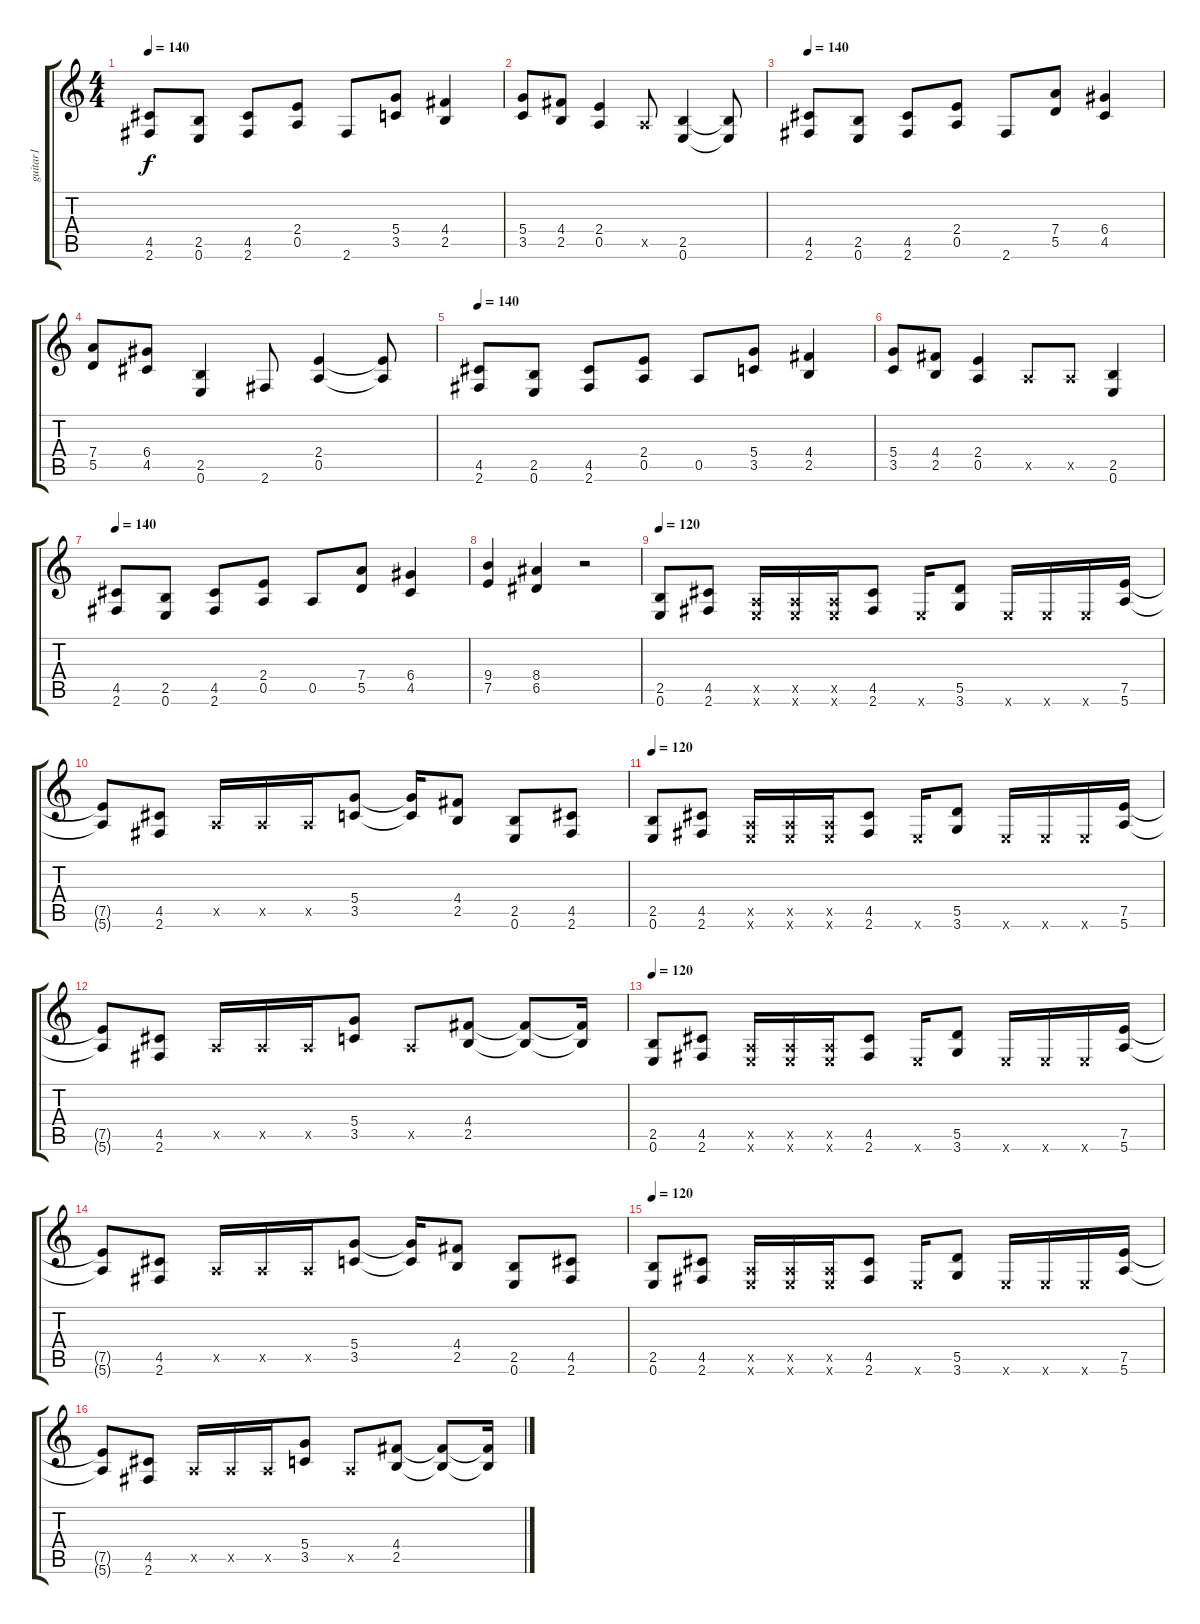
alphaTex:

\track ("guitar1" "guitar1") {instrument overdrivenguitar}
\staff {score tabs}
\tuning (E4 B3 G3 D3 A2 E2) {hide}
\ts (4 4)
\tempo 140
\clef g2
\ks c
(4.5 2.6).8{dy f} (2.5 0.6).8 (4.5 2.6).8 (2.4 0.5).8 2.6.8 (5.4 3.5).8 (4.4 2.5).4 |
(5.4 3.5).8 (4.4 2.5).8 (2.4 0.5).4 0.5{x}.8 (2.5 0.6).4 (2.5{t} 0.6{t}).8 |
\tempo 140
(4.5 2.6).8 (2.5 0.6).8 (4.5 2.6).8 (2.4 0.5).8 2.6.8 (7.4 5.5).8 (6.4 4.5).4 |
(7.4 5.5).8 (6.4 4.5).8 (2.5 0.6).4 2.6.8 (2.4 0.5).4 (2.4{t} 0.5{t}).8 |
\tempo 140
(4.5 2.6).8 (2.5 0.6).8 (4.5 2.6).8 (2.4 0.5).8 0.5.8 (5.4 3.5).8 (4.4 2.5).4 |
(5.4 3.5).8 (4.4 2.5).8 (2.4 0.5).4 0.5{x}.8 0.5{x}.8 (2.5 0.6).4 |
\tempo 140
(4.5 2.6).8 (2.5 0.6).8 (4.5 2.6).8 (2.4 0.5).8 0.5.8 (7.4 5.5).8 (6.4 4.5).4 |
(9.4 7.5).4 (8.4 6.5).4 r.2 |
\tempo 120
(2.5 0.6).8 (4.5 2.6).8 (0.5{x} 0.6{x}).16 (0.5{x} 0.6{x}).16 (0.5{x} 0.6{x}).16 (4.5 2.6).8 0.6{x}.16 (5.5 3.6).8 0.6{x}.16 0.6{x}.16 0.6{x}.16 (7.5 5.6).16 |
(7.5{t} 5.6{t}).8 (4.5 2.6).8 0.5{x}.16 0.5{x}.16 0.5{x}.16 (5.4 3.5).8 (5.4{t} 3.5{t}).16 (4.4 2.5).8 (2.5 0.6).8 (4.5 2.6).8 |
\tempo 120
(2.5 0.6).8 (4.5 2.6).8 (0.5{x} 0.6{x}).16 (0.5{x} 0.6{x}).16 (0.5{x} 0.6{x}).16 (4.5 2.6).8 0.6{x}.16 (5.5 3.6).8 0.6{x}.16 0.6{x}.16 0.6{x}.16 (7.5 5.6).16 |
(7.5{t} 5.6{t}).8 (4.5 2.6).8 0.5{x}.16 0.5{x}.16 0.5{x}.16 (5.4 3.5).8 0.5{x}.8 (4.4 2.5).8 (4.4{t} 2.5{t}).8 (4.4{t} 2.5{t}).16 |
\tempo 120
(2.5 0.6).8 (4.5 2.6).8 (0.5{x} 0.6{x}).16 (0.5{x} 0.6{x}).16 (0.5{x} 0.6{x}).16 (4.5 2.6).8 0.6{x}.16 (5.5 3.6).8 0.6{x}.16 0.6{x}.16 0.6{x}.16 (7.5 5.6).16 |
(7.5{t} 5.6{t}).8 (4.5 2.6).8 0.5{x}.16 0.5{x}.16 0.5{x}.16 (5.4 3.5).8 (5.4{t} 3.5{t}).16 (4.4 2.5).8 (2.5 0.6).8 (4.5 2.6).8 |
\tempo 120
(2.5 0.6).8 (4.5 2.6).8 (0.5{x} 0.6{x}).16 (0.5{x} 0.6{x}).16 (0.5{x} 0.6{x}).16 (4.5 2.6).8 0.6{x}.16 (5.5 3.6).8 0.6{x}.16 0.6{x}.16 0.6{x}.16 (7.5 5.6).16 |
(7.5{t} 5.6{t}).8 (4.5 2.6).8 0.5{x}.16 0.5{x}.16 0.5{x}.16 (5.4 3.5).8 0.5{x}.8 (4.4 2.5).8 (4.4{t} 2.5{t}).8 (4.4{t} 2.5{t}).16
